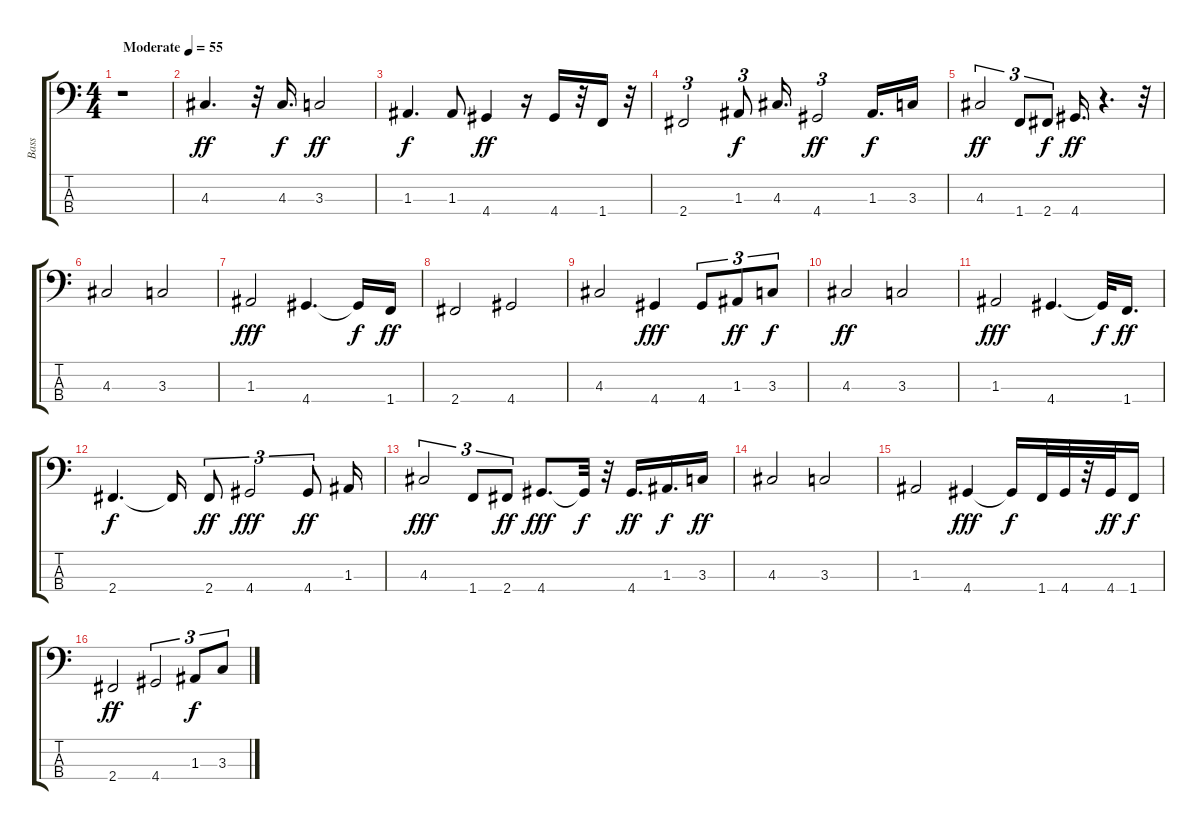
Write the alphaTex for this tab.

\track ("Bass" "Bass") {instrument electricbassfinger}
\staff {score tabs}
\tuning (G2 D2 A1 E1) {hide}
\ts (4 4)
\tempo (55 "Moderate")
\clef f4
\ks c
r.1{dy ff instrument electricbassfinger} |
4.3.4{d} r.32 4.3.16{d dy f} 3.3.2{dy ff} |
1.3.4{d dy f} 1.3.8 4.4.4{dy ff} r.16 4.4.16 r.32 1.4.16 r.32 |
2.4.2{tu (3 2)} 1.3.8{tu (3 2) dy f} 4.3.16{d} 4.4.2{tu (3 2) dy ff} 1.3.16{d dy f} 3.3.16 |
4.3.2{tu (3 2) dy ff} 1.4.8{tu (3 2)} 2.4.8{tu (3 2) dy f} 4.4.16{d dy ff} r.4{d} r.32 |
4.3.2 3.3.2 |
1.3.2{dy fff} 4.4.4{d} 4.4{t}.16{dy f} 1.4.16{dy ff} |
2.4.2 4.4.2 |
4.3.2 4.4.4{dy fff} 4.4.8{tu (3 2)} 1.3.8{tu (3 2) dy ff} 3.3.8{tu (3 2) dy f} |
4.3.2{dy ff} 3.3.2 |
1.3.2{dy fff} 4.4.4{d} 4.4{t}.32{dy f} 1.4.16{d dy ff} |
2.4.4{d dy f} 2.4{t}.16 2.4.8{tu (3 2) dy ff} 4.4.2{tu (3 2) dy fff} 4.4.8{tu (3 2) dy ff} 1.3.16 |
4.3.2{tu (3 2) dy fff} 1.4.8{tu (3 2)} 2.4.8{tu (3 2) dy ff} 4.4.8{d dy fff} 4.4{t}.32{dy f} r.32 4.4.16{d dy ff} 1.3.16{d dy f} 3.3.16{dy ff} |
4.3.2 3.3.2 |
1.3.2 4.4.4{dy fff} 4.4{t}.16{dy f} 1.4.32 4.4.32 r.32 4.4.32{dy ff} 1.4.16{dy f} |
2.4.2{dy ff} 4.4.2{tu (3 2)} 1.3.8{tu (3 2) dy f} 3.3.8{tu (3 2)}
